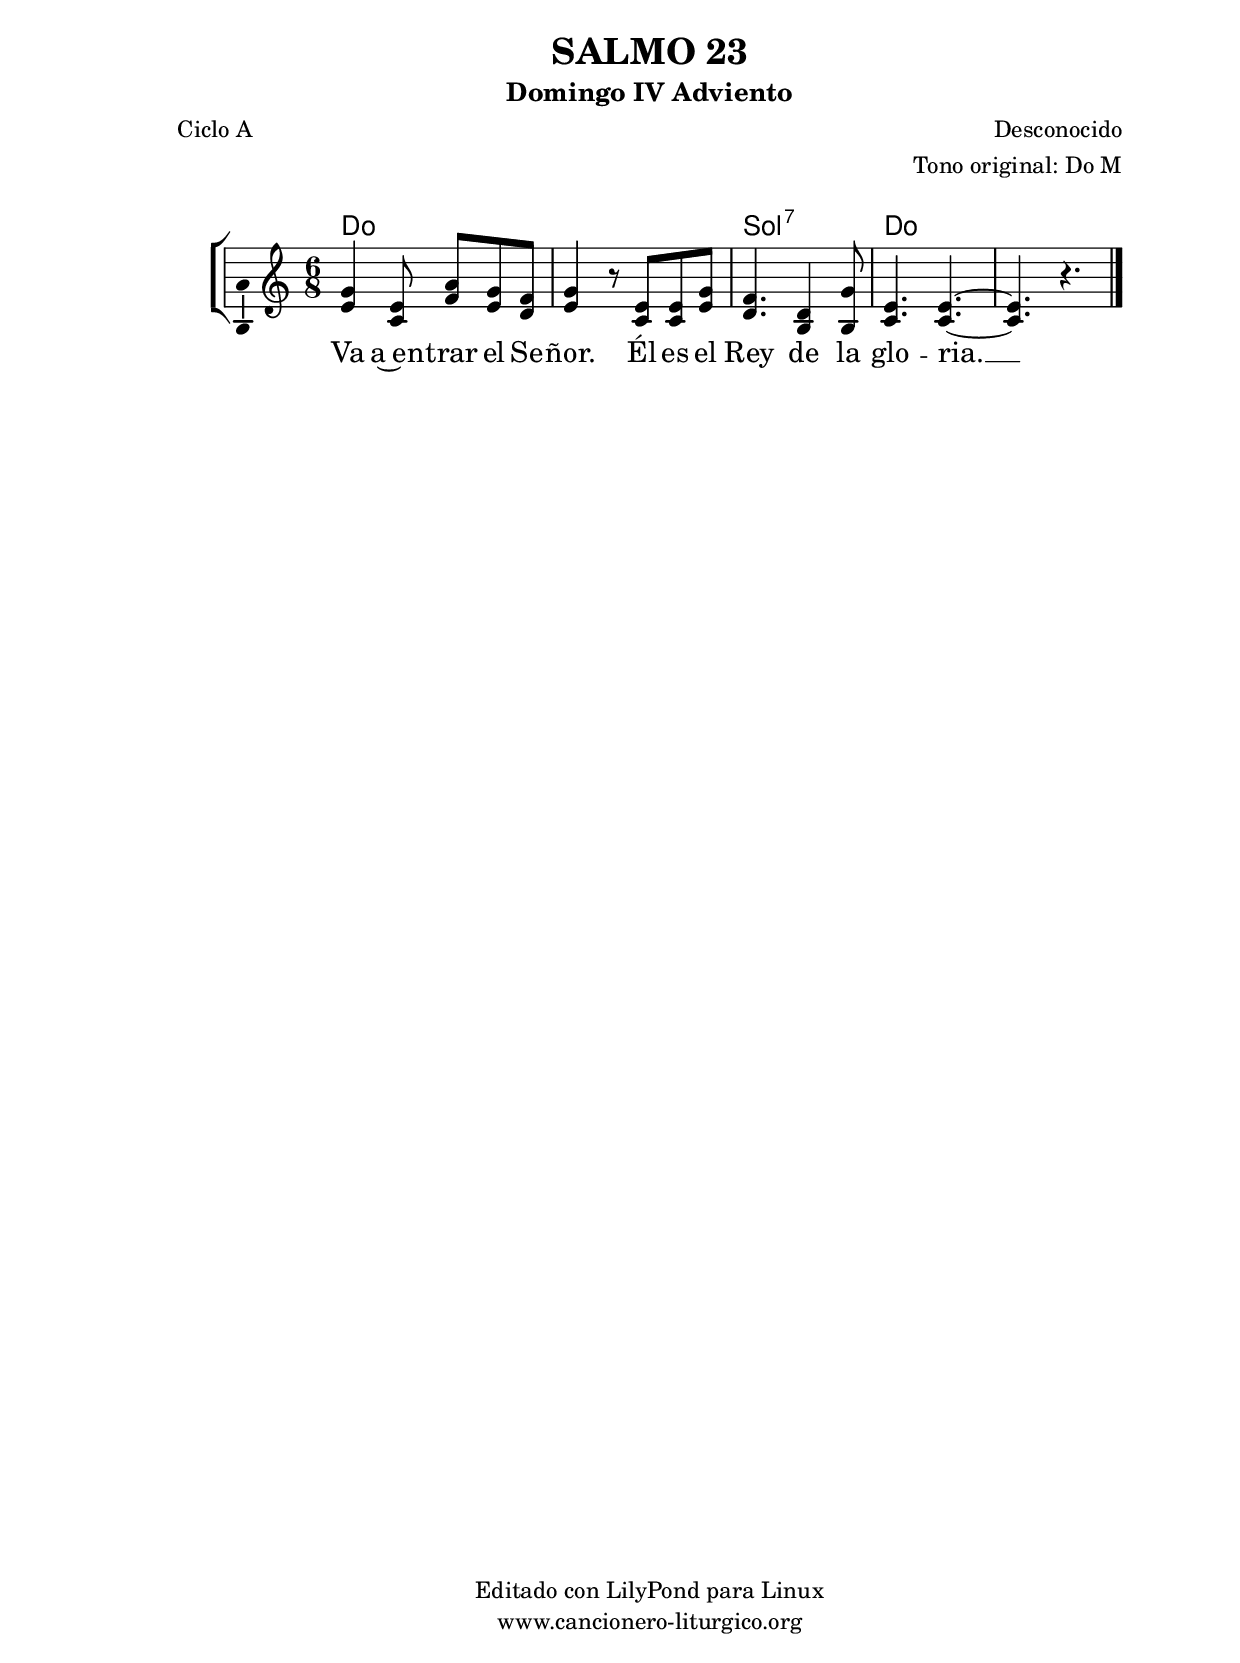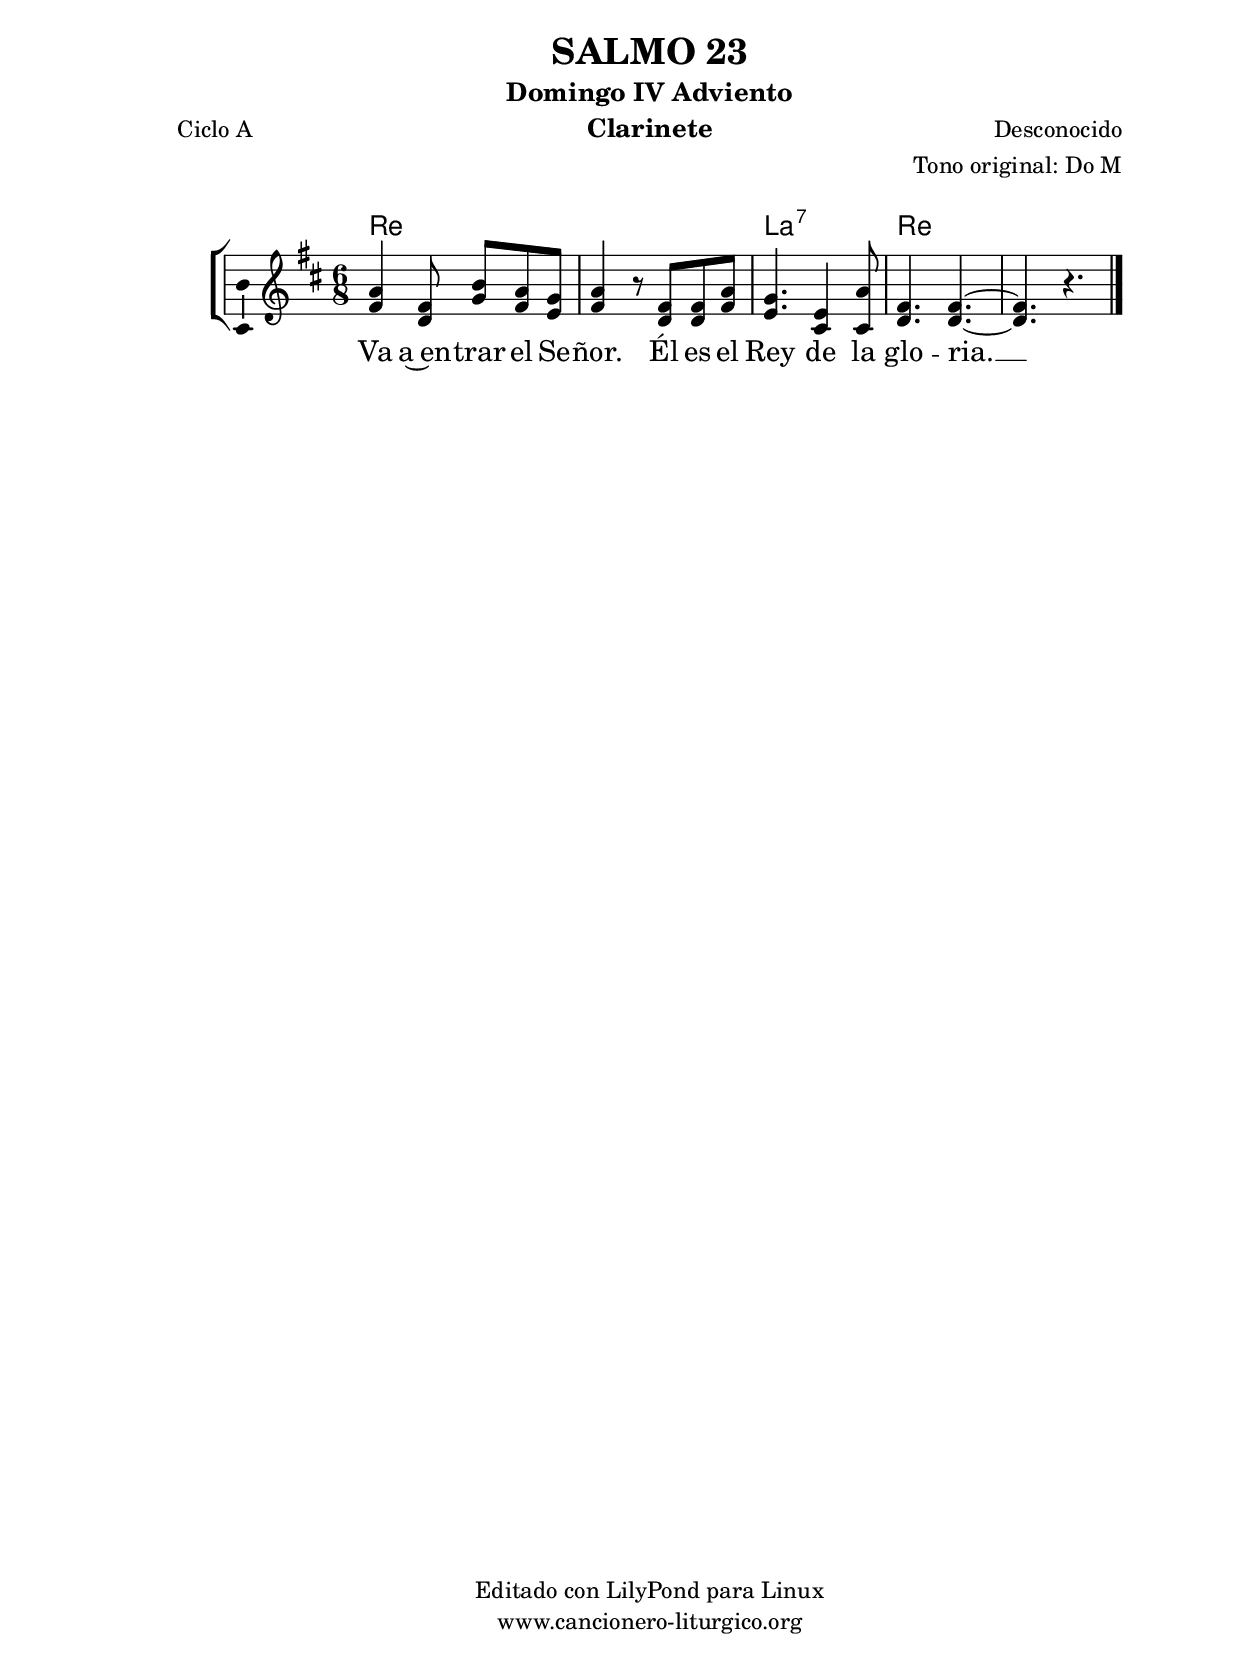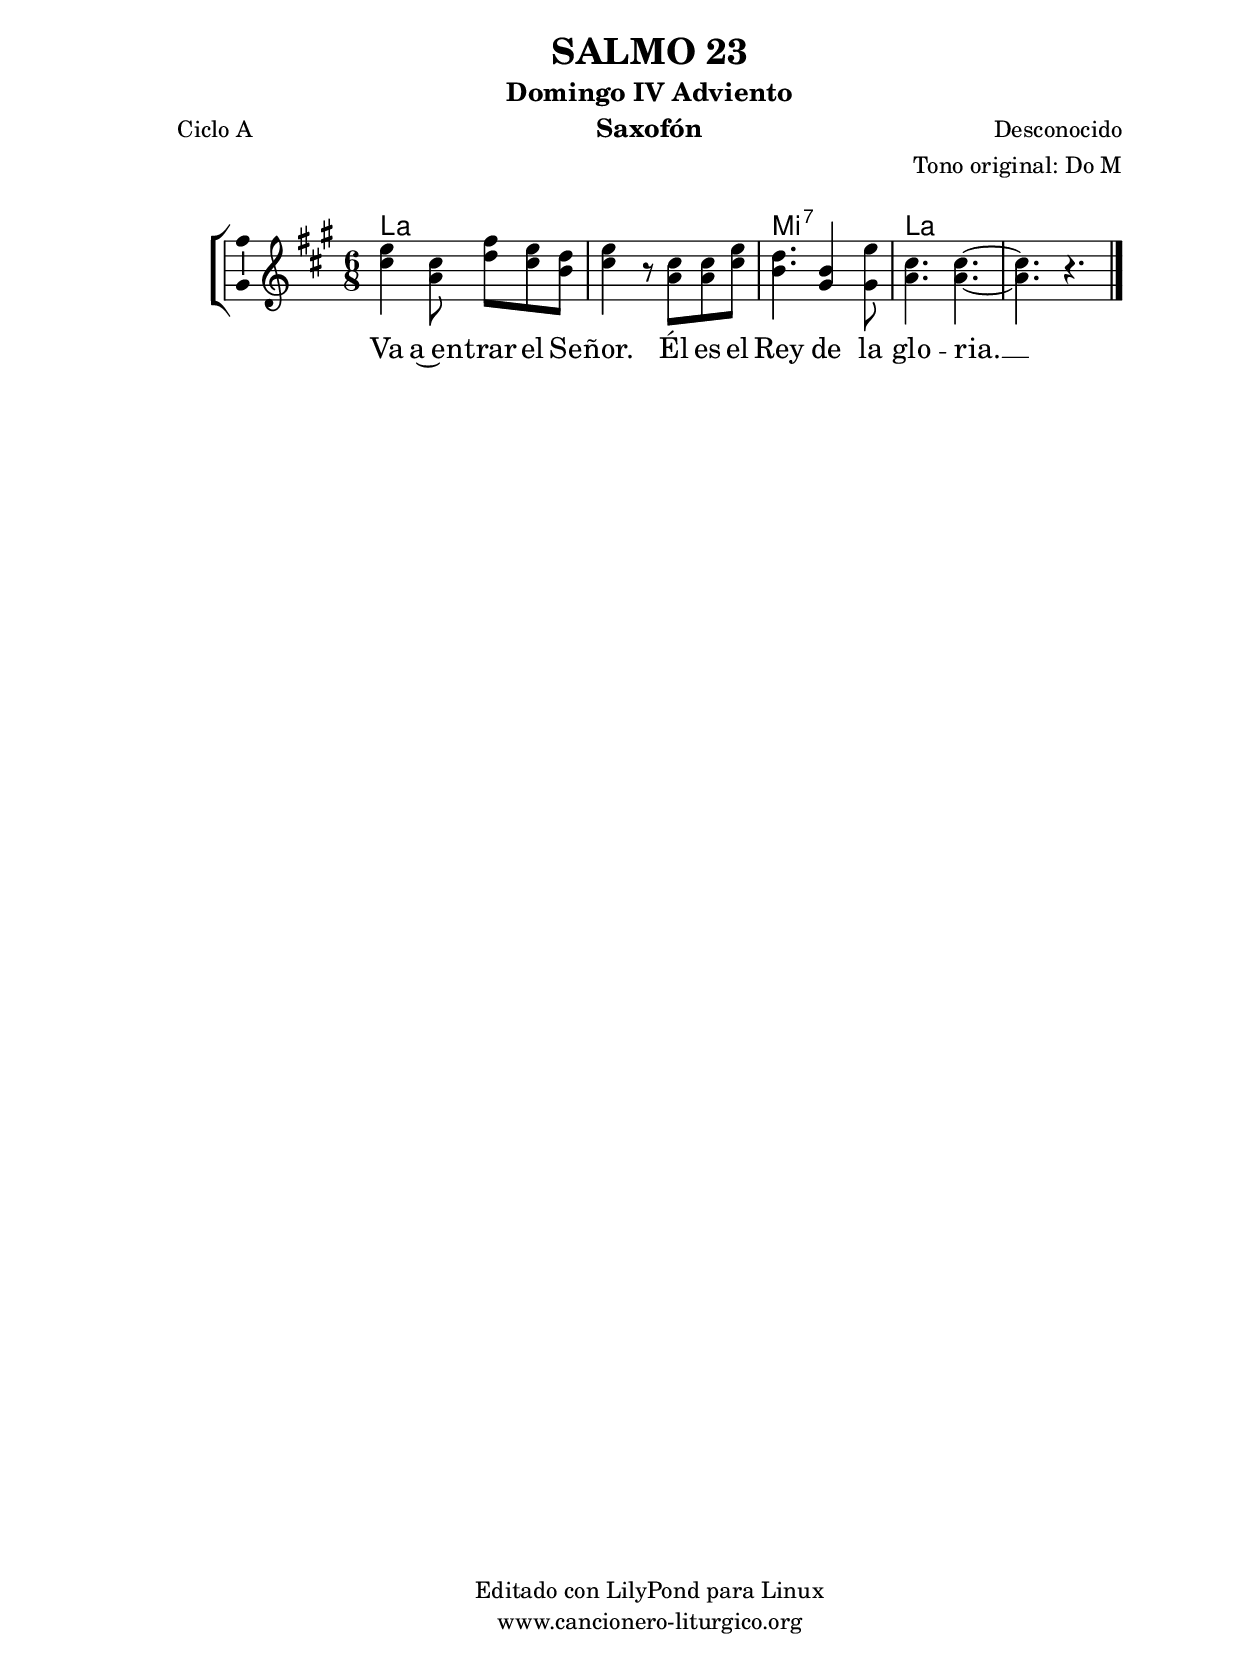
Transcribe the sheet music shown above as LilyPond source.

%
%para convertir .midi en .wav:
%timidity filename.midi -Ow -o finename.wav
%
%
%Para convertir de .wav a .mp3:
%lame -h -m j filename.wav
%
%
%para escuchar el midi:
%timidity nombrefichero.midi
%


%versión de lilypond para la que se ha escrito esta partitura:
\version "2.16.0"

	%Tamaño papel
	#(set-default-paper-size "a4")
	%Tamaño partitura
	#(set-global-staff-size 20)
	%No responde al pulsar sobre una nota
	#(ly:set-option 'point-and-click #f)

%parámetros del encabezamiento:
\header {
	title = "SALMO 23"
	subtitle = "Domingo IV Adviento"
	composer = "Desconocido"
	poet = "Ciclo A"
	meter = ""
	arranger = "Tono original: Do M"
%armadura errónea en original (Libro de Salmos que acompaña al Calendario anual de la CEE)
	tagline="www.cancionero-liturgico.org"
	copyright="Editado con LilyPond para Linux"
	tiempo = "Adviento"
	usos = "Salmo"
	letra = "Va a entrar el Señor. Él es el Rey de la gloria."
	}

%parámetros asociados al papel:
\paper  {
	oddHeaderMarkup = \markup {\fill-line { \on-the-fly #not-first-page \fromproperty #'header:title \on-the-fly #not-first-page \fromproperty #'header:composer }}
	evenHeaderMarkup = \markup {\fill-line { \fromproperty #'header:composer \fromproperty #'header:title }}
	#(set-paper-size "a4")
	print-page-number = ##f
	first-page-number = 1
	print-first-page-number = ##f
%	head-separation = 3.0 \cm
	top-margin = 2.0 \cm
	bottom-margin = 0.5\cm
%%%	bottom-margin = -1.0\cm
	left-margin = 3.0 \cm
	line-width = 16.0 \cm 
	indent = 8\mm
	interscoreline = 2.\mm
	between-system-space = 15\mm
%	para que las partituras no llenen la hoja:
	ragged-bottom = ##t
%	idem para la última hoja:
	ragged-last-bottom = ##f
%	para que las partituras llenen el ancho del papel:
	ragged-last = ##f
	after-title-space = 2.5 \cm
%page-count=1
%system-count=8

	%Flexible Vertical Spacing
%	markup-markup-spacing =
%	#'((basic-distance . 15) (minimum-distance . 15) (padding . 3))
	markup-system-spacing =
	#'((basic-distance . 15) (minimum-distance . 15) (padding . 3))
	system-system-spacing =
	#'((basic-distance . 15) (minimum-distance . 15) (padding . 3))
	score-system-spacing =
	#'((basic-distance . 15) (minimum-distance . 15) (padding . 5))
%	top-system-spacing = % header
%	#'((basic-distance . 8) (minimum-distance . 0) (padding . 3))
%	top-markup-spacing =
%	#'((basic-distance . 20) (minimum-distance . 20) (padding . 3))
	last-bottom-spacing = % footer
	#'((basic-distance . 5) (minimum-distance . 5) (padding . 3))
%	score-markup-spacing =
%	#'((basic-distance . 16) (minimum-distance . 13) (padding . 3))

	}


%parámetros que afectan a toda la partitura:
global =  {
	%clave de sol (G):
	\clef G
	%armadura:
%	\transpose f e
	\key c \major
%	\key f \major
	\tempo 4=100
	\set Score.tempoHideNote = ##t
	}


acordes = {
	\italianChords
	\chordmode {
%	\transpose f e
{

c2. s g:7 c

	}
	}
}

melodia = 
%	\transpose f e
{
	\relative c''{

\time 6/8
<<
{
g4 e8 a g f
g4 r8 e8 e g
f4. d4 g8
e4. e~
e4. r4.
}
{
e4 c8 f e d
e4 r8 c8 c e
%d4. bes4 bes8
d4. b4 b8
c4. c~
c4. r4.
}
>>

	\bar "|."
	}
	}


texto = \lyricmode {
Va a~en -- trar el Se -- ñor.
Él es el Rey de la glo -- ria. __
	}


acordesStaff = \context ChordNames = acordesStaff <<
	\set chordChanges = ##t
	\acordes
	>>


vozStaff = \context Voice = vozStaff
\with {\consists "Ambitus_engraver"}
<<
%	\set Staff.instrumentName = ""
%	\set Staff.shortInstrumentName = ""
%	\set Staff.midiInstrument = #"clarinet"
%	\set Staff.midiInstrument = #"cello"
%	\set Staff.midiInstrument = #"flute"
	\set Staff.midiInstrument = #"electric guitar (jazz)"
%	\set Staff.midiInstrument = #"english horn"
%	\set Staff.midiInstrument = #"violin"
%	\set Staff.midiInstrument = #"glockenspiel"
	\set Staff.midiMinimumVolume = #0.7
	\set Staff.midiMaximumVolume = #0.9
	\global
	\melodia
	>>


textoStaff = \context Lyrics = textoStaff <<
	\lyricsto vozStaff \texto
	>>

\book {
	\score {
		\context ChoirStaff {
			\override StaffGroup.SystemStartBracket #'collapse-height = #1
			\override Score.SystemStartBar #'collapse-height = #1
			<<
			\acordesStaff
			\vozStaff
			\textoStaff
			>>
			}
		\layout {
	    		\context {
				\Lyrics
				\override LyricText #'font-size = #2
				}
	   		 \context {
				\Score
				%fontSize = #3
				\override StaffSymbol #'staff-space = #(magstep +3)
				%\override Beam #'thickness = #0.55
				%\override SpacingSpanner #'spacing-increment = #1.0
				%\override Slur #'height-limit = #1.5
				}
			}
		}
	\score {
		\unfoldRepeats
		\context ChoirStaff {
			<<
			\acordesStaff
			\vozStaff
			>>
			}
		\midi {
	  		\context {
	  			\Score
				tempoWholesPerMinute = #(ly:make-moment 70 4)
				}
			}
		}
	}

%Partitura para clarinete
#(define output-suffix "C")
\book {
	\header{
		instrument = "Clarinete"
		}
	\score {
		\context ChoirStaff {
			\override StaffGroup.SystemStartBracket #'collapse-height = #1
			\override Score.SystemStartBar #'collapse-height = #1
\transpose c d
			<<
			\acordesStaff
			\vozStaff
			\textoStaff
			>>
			}
		\layout {
	    		\context {
				\Lyrics
				\override LyricText #'font-size = #2
				}
	   		 \context {
				\Score
				%fontSize = #3
				\override StaffSymbol #'staff-space = #(magstep +3)
				%\override Beam #'thickness = #0.55
				%\override SpacingSpanner #'spacing-increment = #1.0
				%\override Slur #'height-limit = #1.5
				}
			}
		}
	}

%Partitura para saxofón
#(define output-suffix "S")
\book {
	\header{
		instrument = "Saxofón"
		}
	\score {
		\context ChoirStaff {
			\override StaffGroup.SystemStartBracket #'collapse-height = #1
			\override Score.SystemStartBar #'collapse-height = #1
\transpose c a
			<<
			\acordesStaff
			\vozStaff
			\textoStaff
			>>
			}
		\layout {
	    		\context {
				\Lyrics
				\override LyricText #'font-size = #2
				}
	   		 \context {
				\Score
				%fontSize = #3
				\override StaffSymbol #'staff-space = #(magstep +3)
				%\override Beam #'thickness = #0.55
				%\override SpacingSpanner #'spacing-increment = #1.0
				%\override Slur #'height-limit = #1.5
				}
			}
		}
	}

